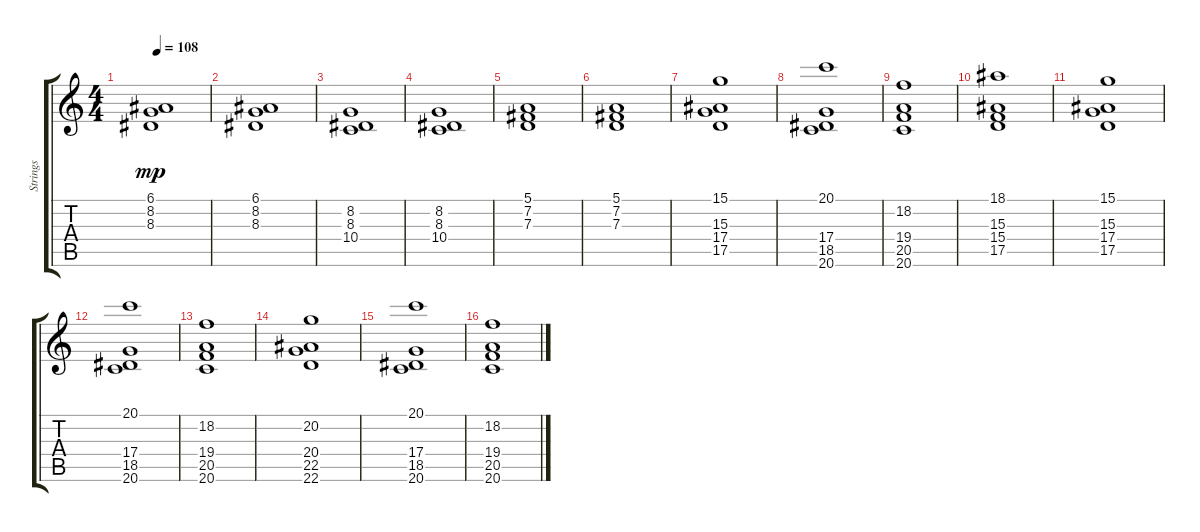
\track ("Strings" "Strings") {instrument synthstrings2}
\staff {score tabs}
\tuning (E4 B3 G3 D3 A2 E2) {hide}
\ts (4 4)
\tempo 108
\clef g2
\ks c
(6.1 8.2 8.3).1{dy mp} |
(6.1 8.2 8.3).1 |
(8.2 8.3 10.4).1 |
(8.2 8.3 10.4).1 |
(5.1 7.2 7.3).1 |
(5.1 7.2 7.3).1 |
(15.1 15.3 17.4 17.5).1 |
(20.1 17.4 18.5 20.6).1 |
(18.2 19.4 20.5 20.6).1 |
(18.1 15.3 15.4 17.5).1 |
(15.1 15.3 17.4 17.5).1 |
(20.1 17.4 18.5 20.6).1 |
(18.2 19.4 20.5 20.6).1 |
(20.2 20.4 22.5 22.6).1 |
(20.1 17.4 18.5 20.6).1 |
(18.2 19.4 20.5 20.6).1
